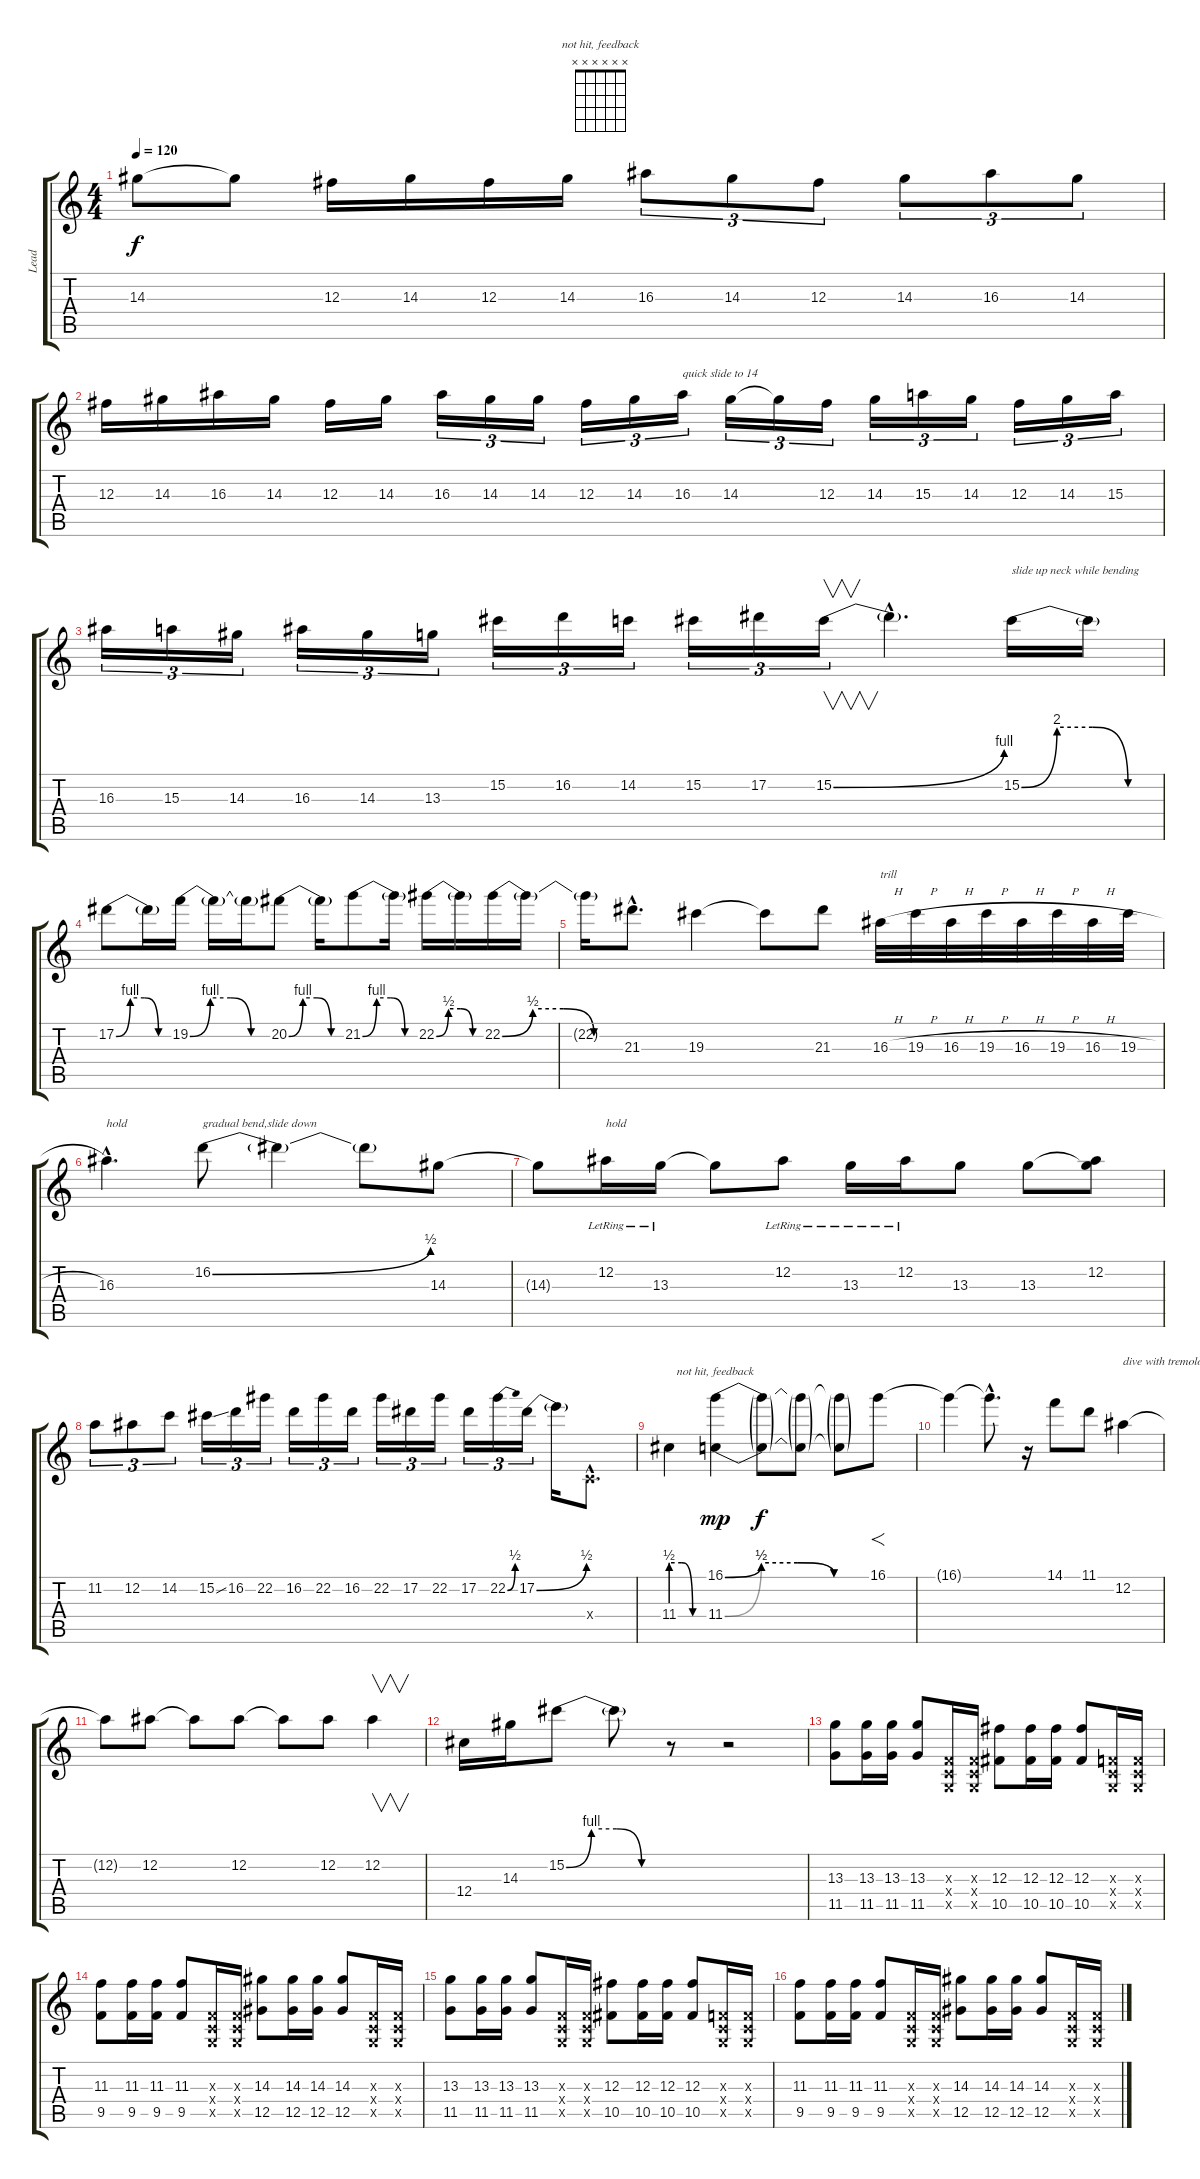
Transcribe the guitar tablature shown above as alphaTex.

\track ("Lead" "Lead") {instrument overdrivenguitar}
\staff {score tabs}
\tuning (Eb4 Bb3 Gb3 Db3 Ab2 Eb2) {hide}
\chord ("not hit, feedback" x x x x x x) {firstfret 0}
\ts (4 4)
\tempo 120
\clef g2
\ks c
14.3{t}.8{dy f} 14.3{t}.8 12.3.16 14.3.16 12.3.16 14.3.16 16.3.8{tu (3 2)} 14.3.8{tu (3 2)} 12.3.8{tu (3 2)} 14.3.8{tu (3 2)} 16.3.8{tu (3 2)} 14.3.8{tu (3 2)} |
12.3.16 14.3.16 16.3.16 14.3.16 12.3.16 14.3.16 16.3.16{tu (3 2)} 14.3.16{tu (3 2)} 14.3.16{tu (3 2)} 12.3.16{tu (3 2)} 14.3.16{tu (3 2)} 16.3.16{tu (3 2) txt "quick slide to 14"} 14.3.16{tu (3 2)} 14.3{t}.16{tu (3 2)} 12.3.16{tu (3 2)} 14.3.16{tu (3 2)} 15.3.16{tu (3 2)} 14.3.16{tu (3 2)} 12.3.16{tu (3 2)} 14.3.16{tu (3 2)} 15.3.16{tu (3 2)} |
16.3.16{tu (3 2)} 15.3.16{tu (3 2)} 14.3.16{tu (3 2)} 16.3.16{tu (3 2)} 14.3.16{tu (3 2)} 13.3.16{tu (3 2)} 15.2.16{tu (3 2)} 16.2.16{tu (3 2)} 14.2.16{tu (3 2)} 15.2.16{tu (3 2)} 17.2.16{tu (3 2)} 15.2{be (bend 0 0 60 4)}.16{v tu (3 2)} 15.2{hac t}.4{d} 15.2{be (custom 0 0 15 8 30 8 45 0 60 0)}.16{txt "slide up neck while bending"} 15.2{t}.16 |
17.2{be (custom 0 0 15 4 30 4 45 0 60 0)}.8 17.2{t}.16 19.2{be (custom 0 0 15 4 30 4 45 0 60 0)}.16 19.2{t}.16 19.2{t}.16 20.2{be (custom 0 0 15 4 30 4 45 0 60 0)}.8 20.2{t}.16 21.2{be (custom 0 0 15 4 30 4 45 0 60 0)}.8 21.2{t}.16 22.2{be (custom 0 0 15 2 30 2 45 0 60 0)}.16 22.2{t}.16 22.2{be (custom 0 0 15 2 30 2 45 0 60 0)}.16 22.2{t}.16 |
22.2{t}.16 21.3{hac}.8{d} 19.3.4 19.3{t}.8 21.3.8 16.3{h}.32{txt "trill"} 19.3{h}.32 16.3{h}.32 19.3{h}.32 16.3{h}.32 19.3{h}.32 16.3{h}.32 19.3{h}.32 |
16.3{hac}.4{d txt "hold"} 16.2{be (bend 0 0 60 2)}.8{txt "gradual bend,slide down"} 16.2{t}.4 16.2{t}.8 14.3.8 |
14.3{t}.8 12.2{lr}.16{txt "hold"} 13.3{lr}.16 13.3{t}.8 12.2{lr}.8 13.3{lr}.16 12.2{lr}.16 13.3.8 13.3.8 (12.2 13.3{t}).8 |
11.2.8{tu (3 2)} 12.2.8{tu (3 2)} 14.2.8{tu (3 2)} 15.2{ss}.16{tu (3 2)} 16.2.16{tu (3 2)} 22.2.16{tu (3 2)} 16.2.16{tu (3 2)} 22.2.16{tu (3 2)} 16.2.16{tu (3 2)} 22.2.16{tu (3 2)} 17.2.16{tu (3 2)} 22.2.16{tu (3 2)} 17.2.16{tu (3 2)} 22.2{be (bend 0 0 60 2)}.16{tu (3 2)} 17.2{be (bend 0 0 60 2)}.16{tu (3 2)} 17.2{t}.16 -1.4{hac x}.8{d} |
11.4{be (custom 0 2 20 2 40 0 60 0)}.4 (16.1{be (custom 0 0 15 2 30 2 45 0 60 0)} 11.4{be (custom 0 0 15 2 30 2 45 0 60 0)}).4{ch "not hit, feedback" dy mp} (16.1{t} 11.4{t}).8{dy f} (16.1{t} 11.4{t}).8 (16.1{t} 11.4{t}).8 16.1.8{f} |
16.1{t}.4 16.1{hac t}.8{d} r.16 14.1.8 11.1.8 12.2.4{txt "dive with tremolo bar"} |
12.2{t}.8 12.2.8 12.2{t}.8 12.2.8 12.2{t}.8 12.2.8 12.2.4{v} |
12.4.16 14.3.16 15.2{be (custom 0 0 15 4 30 4 45 0 60 0)}.8 15.2{t}.8 r.8 r.2 |
(13.3 11.5).8 (13.3 11.5).16 (13.3 11.5).16 (13.3 11.5).8 (-1.3{x} -1.4{x} -1.5{x}).16 (-1.3{x} -1.4{x} -1.5{x}).16 (12.3 10.5).8 (12.3 10.5).16 (12.3 10.5).16 (12.3 10.5).8 (-1.3{x} -1.4{x} -1.5{x}).16 (-1.3{x} -1.4{x} -1.5{x}).16 |
(11.3 9.5).8 (11.3 9.5).16 (11.3 9.5).16 (11.3 9.5).8 (-1.3{x} -1.4{x} -1.5{x}).16 (-1.3{x} -1.4{x} -1.5{x}).16 (14.3 12.5).8 (14.3 12.5).16 (14.3 12.5).16 (14.3 12.5).8 (-1.3{x} -1.4{x} -1.5{x}).16 (-1.3{x} -1.4{x} -1.5{x}).16 |
(13.3 11.5).8 (13.3 11.5).16 (13.3 11.5).16 (13.3 11.5).8 (-1.3{x} -1.4{x} -1.5{x}).16 (-1.3{x} -1.4{x} -1.5{x}).16 (12.3 10.5).8 (12.3 10.5).16 (12.3 10.5).16 (12.3 10.5).8 (-1.3{x} -1.4{x} -1.5{x}).16 (-1.3{x} -1.4{x} -1.5{x}).16 |
(11.3 9.5).8 (11.3 9.5).16 (11.3 9.5).16 (11.3 9.5).8 (-1.3{x} -1.4{x} -1.5{x}).16 (-1.3{x} -1.4{x} -1.5{x}).16 (14.3 12.5).8 (14.3 12.5).16 (14.3 12.5).16 (14.3 12.5).8 (-1.3{x} -1.4{x} -1.5{x}).16 (-1.3{x} -1.4{x} -1.5{x}).16
